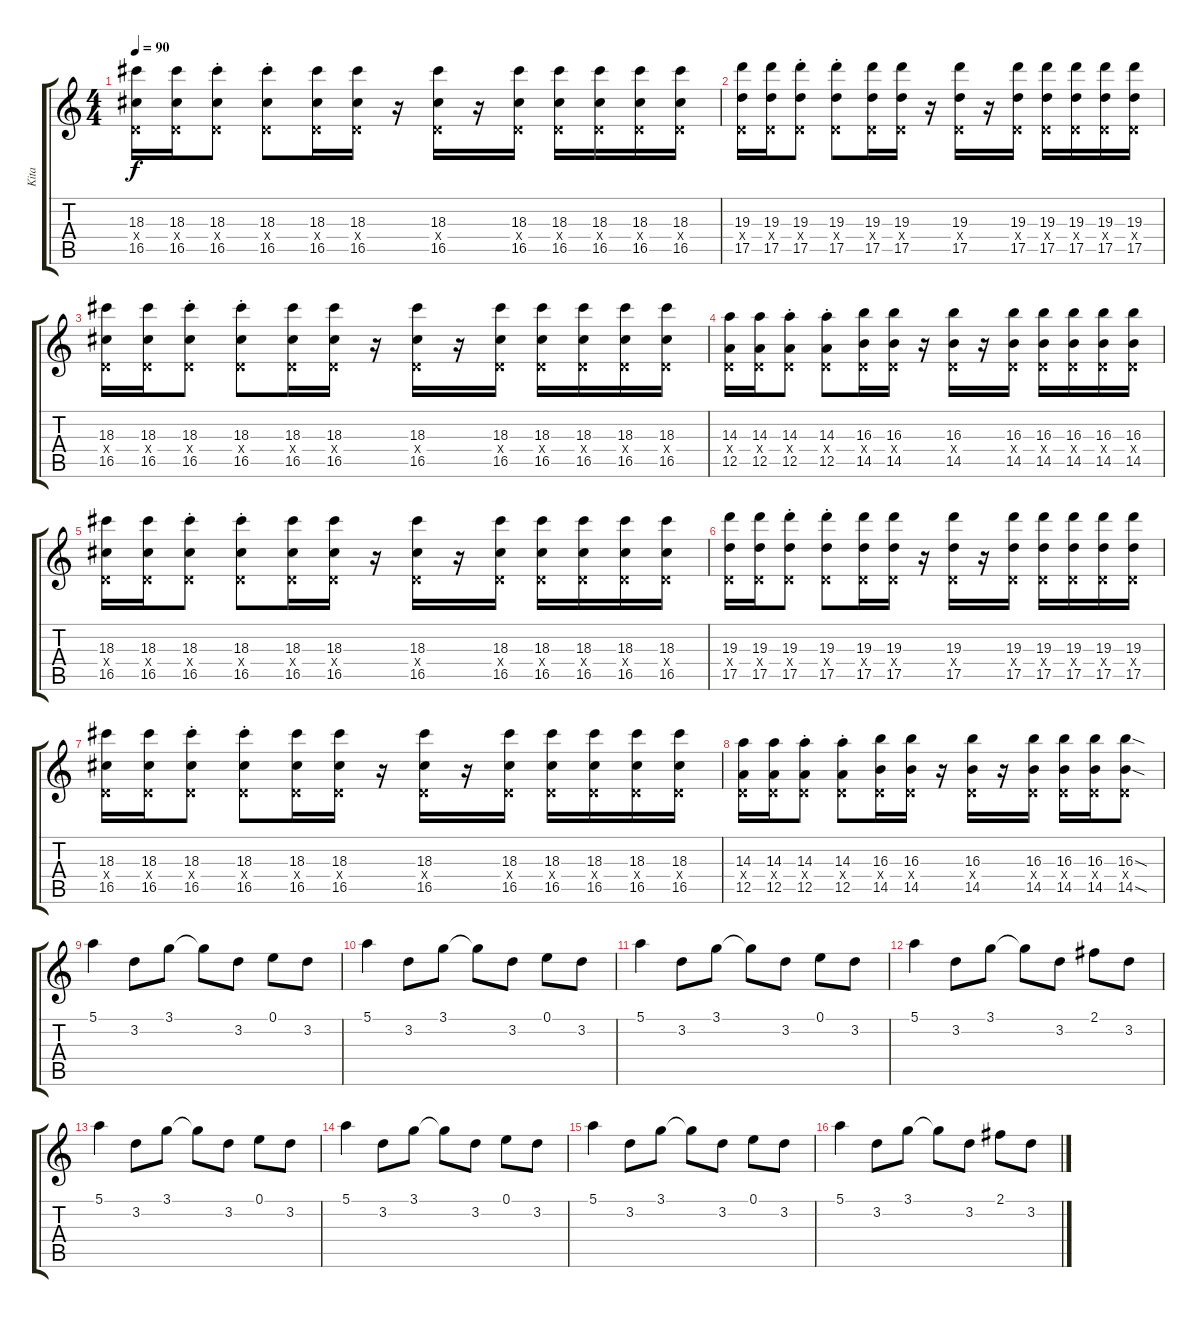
\track ("Kita" "Kita") {instrument overdrivenguitar}
\staff {score tabs}
\tuning (E4 B3 G3 D3 A2 E2) {hide}
\ts (4 4)
\tempo 90
\clef g2
\ks c
(18.3 0.4{x} 16.5).16{dy f} (18.3 0.4{x} 16.5).16 (18.3{st} 0.4{x} 16.5).8 (18.3{st} 0.4{x} 16.5).8 (18.3 0.4{x} 16.5).16 (18.3 0.4{x} 16.5).16 r.16 (18.3 0.4{x} 16.5).16 r.16 (18.3 0.4{x} 16.5).16 (18.3 0.4{x} 16.5).16 (18.3 0.4{x} 16.5).16 (18.3 0.4{x} 16.5).16 (18.3 0.4{x} 16.5).16 |
(19.3 0.4{x} 17.5).16 (19.3 0.4{x} 17.5).16 (19.3{st} 0.4{x} 17.5).8 (19.3{st} 0.4{x} 17.5).8 (19.3 0.4{x} 17.5).16 (19.3 0.4{x} 17.5).16 r.16 (19.3 0.4{x} 17.5).16 r.16 (19.3 0.4{x} 17.5).16 (19.3 0.4{x} 17.5).16 (19.3 0.4{x} 17.5).16 (19.3 0.4{x} 17.5).16 (19.3 0.4{x} 17.5).16 |
(18.3 0.4{x} 16.5).16 (18.3 0.4{x} 16.5).16 (18.3{st} 0.4{x} 16.5).8 (18.3{st} 0.4{x} 16.5).8 (18.3 0.4{x} 16.5).16 (18.3 0.4{x} 16.5).16 r.16 (18.3 0.4{x} 16.5).16 r.16 (18.3 0.4{x} 16.5).16 (18.3 0.4{x} 16.5).16 (18.3 0.4{x} 16.5).16 (18.3 0.4{x} 16.5).16 (18.3 0.4{x} 16.5).16 |
(14.3 0.4{x} 12.5).16 (14.3 0.4{x} 12.5).16 (14.3{st} 0.4{x} 12.5).8 (14.3{st} 0.4{x} 12.5).8 (16.3 0.4{x} 14.5).16 (16.3 0.4{x} 14.5).16 r.16 (16.3 0.4{x} 14.5).16 r.16 (16.3 0.4{x} 14.5).16 (16.3 0.4{x} 14.5).16 (16.3 0.4{x} 14.5).16 (16.3 0.4{x} 14.5).16 (16.3 0.4{x} 14.5).16 |
(18.3 0.4{x} 16.5).16 (18.3 0.4{x} 16.5).16 (18.3{st} 0.4{x} 16.5).8 (18.3{st} 0.4{x} 16.5).8 (18.3 0.4{x} 16.5).16 (18.3 0.4{x} 16.5).16 r.16 (18.3 0.4{x} 16.5).16 r.16 (18.3 0.4{x} 16.5).16 (18.3 0.4{x} 16.5).16 (18.3 0.4{x} 16.5).16 (18.3 0.4{x} 16.5).16 (18.3 0.4{x} 16.5).16 |
(19.3 0.4{x} 17.5).16 (19.3 0.4{x} 17.5).16 (19.3{st} 0.4{x} 17.5).8 (19.3{st} 0.4{x} 17.5).8 (19.3 0.4{x} 17.5).16 (19.3 0.4{x} 17.5).16 r.16 (19.3 0.4{x} 17.5).16 r.16 (19.3 0.4{x} 17.5).16 (19.3 0.4{x} 17.5).16 (19.3 0.4{x} 17.5).16 (19.3 0.4{x} 17.5).16 (19.3 0.4{x} 17.5).16 |
(18.3 0.4{x} 16.5).16 (18.3 0.4{x} 16.5).16 (18.3{st} 0.4{x} 16.5).8 (18.3{st} 0.4{x} 16.5).8 (18.3 0.4{x} 16.5).16 (18.3 0.4{x} 16.5).16 r.16 (18.3 0.4{x} 16.5).16 r.16 (18.3 0.4{x} 16.5).16 (18.3 0.4{x} 16.5).16 (18.3 0.4{x} 16.5).16 (18.3 0.4{x} 16.5).16 (18.3 0.4{x} 16.5).16 |
(14.3 0.4{x} 12.5).16 (14.3 0.4{x} 12.5).16 (14.3{st} 0.4{x} 12.5).8 (14.3{st} 0.4{x} 12.5).8 (16.3 0.4{x} 14.5).16 (16.3 0.4{x} 14.5).16 r.16 (16.3 0.4{x} 14.5).16 r.16 (16.3 0.4{x} 14.5).16 (16.3 0.4{x} 14.5).16 (16.3 0.4{x} 14.5).16 (16.3{sod} 0.4{x} 14.5{sod}).8 |
5.1.4 3.2.8 3.1.8 3.1{t}.8 3.2.8 0.1.8 3.2.8 |
5.1.4 3.2.8 3.1.8 3.1{t}.8 3.2.8 0.1.8 3.2.8 |
5.1.4 3.2.8 3.1.8 3.1{t}.8 3.2.8 0.1.8 3.2.8 |
5.1.4 3.2.8 3.1.8 3.1{t}.8 3.2.8 2.1.8 3.2.8 |
5.1.4 3.2.8 3.1.8 3.1{t}.8 3.2.8 0.1.8 3.2.8 |
5.1.4 3.2.8 3.1.8 3.1{t}.8 3.2.8 0.1.8 3.2.8 |
5.1.4 3.2.8 3.1.8 3.1{t}.8 3.2.8 0.1.8 3.2.8 |
5.1.4 3.2.8 3.1.8 3.1{t}.8 3.2.8 2.1.8 3.2.8
